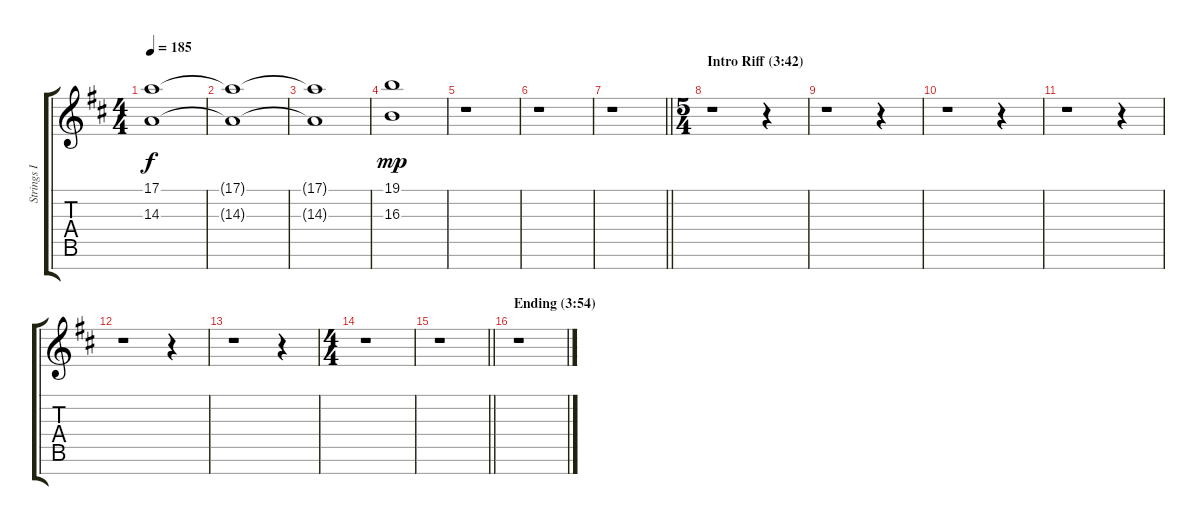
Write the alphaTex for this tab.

\track ("Strings I" "Strings I") {instrument stringensemble1}
\staff {score tabs}
\tuning (E4 B3 G3 D3 A2 E2 B1) {hide}
\ts (4 4)
\tempo 185
\clef g2
\ks bminor
(17.1{t} 14.3{t}).1{dy f} |
(17.1{t} 14.3{t}).1{volume 10} |
(17.1{t} 14.3{t}).1 |
(19.1 16.3).1{dy mp volume 13} |
r.1 |
r.1 |
\barLineRight lightlight
r.1 |
\ts (5 4)
\section ("" "Intro Riff (3:42)")
r.1 r.4 |
r.1 r.4 |
r.1 r.4 |
r.1 r.4 |
r.1 r.4 |
r.1 r.4 |
\ts (4 4)
r.1 |
\barLineRight lightlight
r.1 |
\section ("" "Ending (3:54)")
r.1
